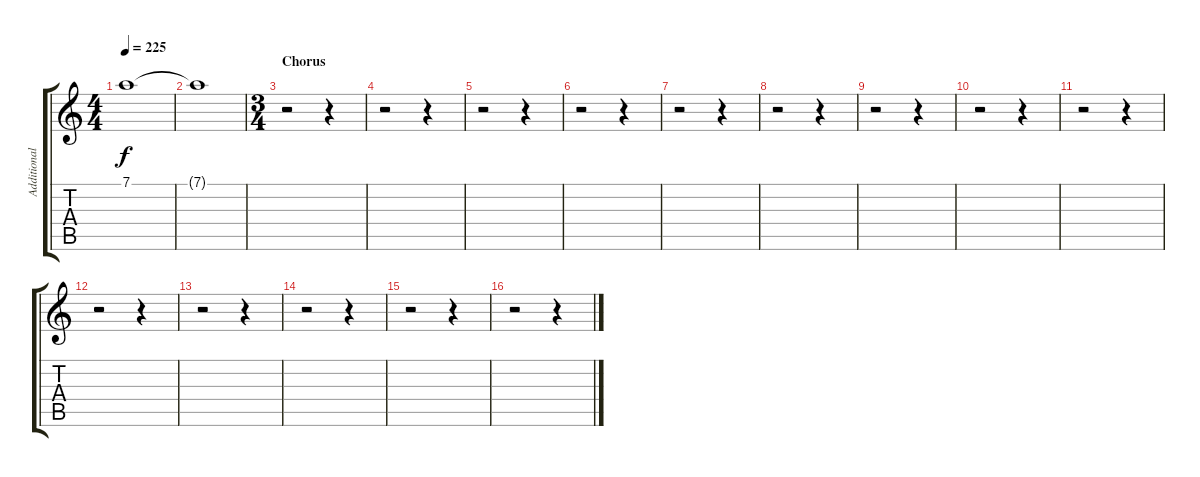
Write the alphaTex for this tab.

\track ("Additional Guitar" "Additional") {instrument distortionguitar}
\staff {score tabs}
\tuning (D4 A3 F3 C3 G2 D2) {hide}
\ts (4 4)
\tempo 225
\clef g2
\ks c
7.1.1{dy f} |
7.1{t}.1{volume 0} |
\ts (3 4)
\section ("" "Chorus")
r.2 r.4 |
r.2 r.4 |
r.2 r.4 |
r.2 r.4 |
r.2 r.4 |
r.2 r.4 |
r.2 r.4 |
r.2 r.4 |
r.2 r.4 |
r.2 r.4 |
r.2 r.4 |
r.2 r.4 |
r.2 r.4 |
r.2 r.4
